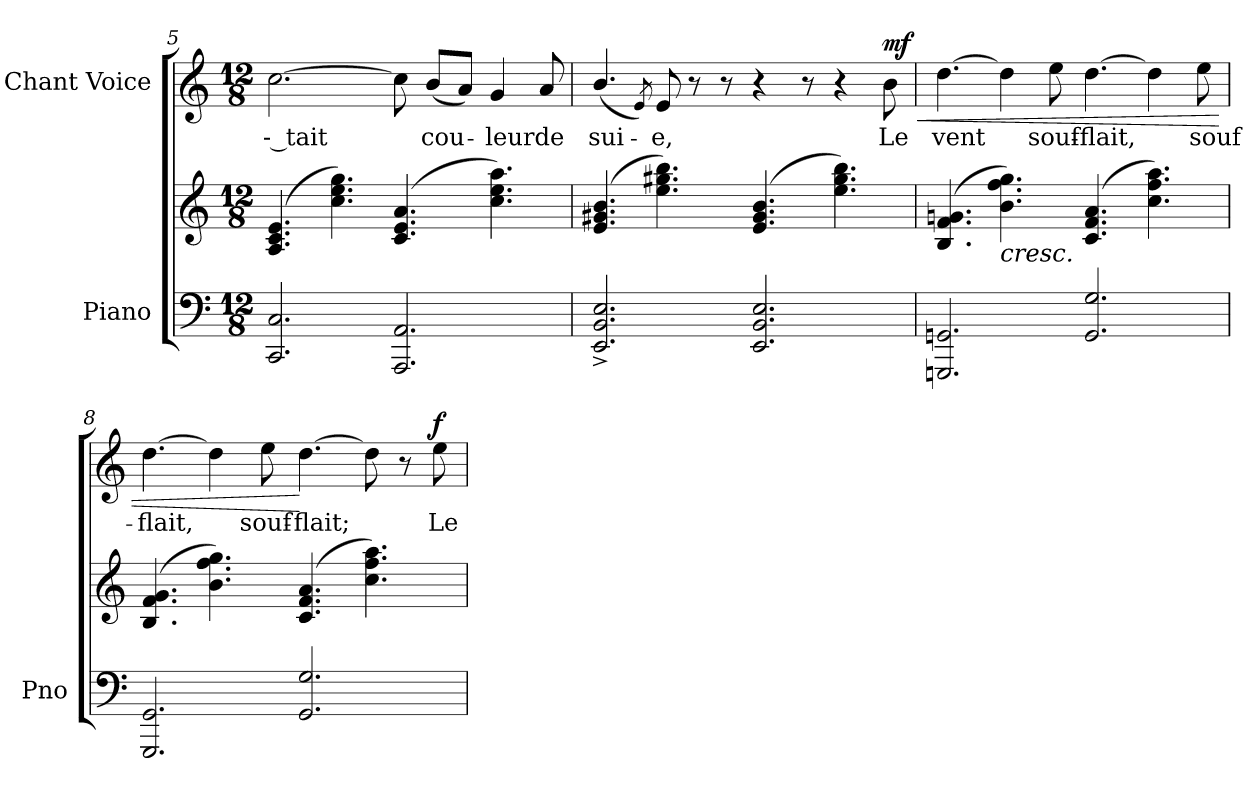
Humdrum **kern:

**kern	**kern	**kern	**text	**dynam
*part2	*part2	*part1	*part1	*part1
*staff3	*staff2	*staff1	*staff1	*staff1
*I"Piano	*	*I"Chant Voice	*	*
*I'Pno	*	*	*	*
*clefF4	*clefG2	*clefG2	*	*
*k[]	*k[]	*k[]	*	*
*M12/8	*M12/8	*M12/8	*	*
=5	=5	=5	=5	=5
2.CC/ 2.C/	(4.A/ 4.c/ 4.e/	[2.cc\	-- tait	.
.	4.cc\ 4.ee\ 4.gg\)	.	.	.
2.AAA/ 2.AA/	(4.c/ 4.e/ 4.a/	8cc\]	.	.
.	.	(<8b/L	cou-	.
.	.	8a/J)	.	.
.	4.cc\ 4.ee\ 4.aa\)	4g/	-leur	.
.	.	8a/	de	.
=6	=6	=6	=6	=6
2.EE/^ 2.BB/^ 2.E/^	(4.e/ 4.g#X/ 4.b/	(4.b/	sui-	.
.	.	8qe/)	.	.
.	4.ee\ 4.gg#X\ 4.bb\)	8e/	-e,	.
.	.	8r	.	.
.	.	8r	.	.
2.EE/ 2.BB/ 2.E/	(4.e/ 4.g#/ 4.b/	4r	.	.
.	.	8r	.	.
.	4.ee\ 4.gg#\ 4.bb\)	4r	.	.
!	!	!	!	!LO:HP:b
!	!	!	!	!LO:DY:n=1:a
.	.	8b\	Le	< mf
=7	=7	=7	=7	=7
2.GGGn/ 2.GGn/	(4.B/ 4.f/ 4.gn/	[4.dd\	vent	.
!	!LO:TX:b:i:t=cresc.	!	!	!
.	4.b\ 4.ff\ 4.gg\)	4dd\]	.	.
.	.	8ee\	souf-	.
2.GG/ 2.G/	(4.c/ 4.f/ 4.a/	[4.dd\	-flait,	.
.	4.cc\ 4.ff\ 4.aa\)	4dd\]	.	.
.	.	8ee\	souf-	.
=8	=8	=8	=8	=8
2.GGG/ 2.GG/	(4.B/ 4.f/ 4.g/	[4.dd\	-flait,	.
.	4.b\ 4.ff\ 4.gg\)	4dd\]	.	.
.	.	8ee\	souf-	.
2.GG/ 2.G/	(4.c/ 4.f/ 4.a/	[4.dd\	-flait;	[
.	4.cc\ 4.ff\ 4.aa\)	8dd\]	.	.
.	.	8r	.	.
!	!	!	!	!LO:DY:a
.	.	8ee\	Le	f
=	=	=	=	=
*-	*-	*-	*-	*-
